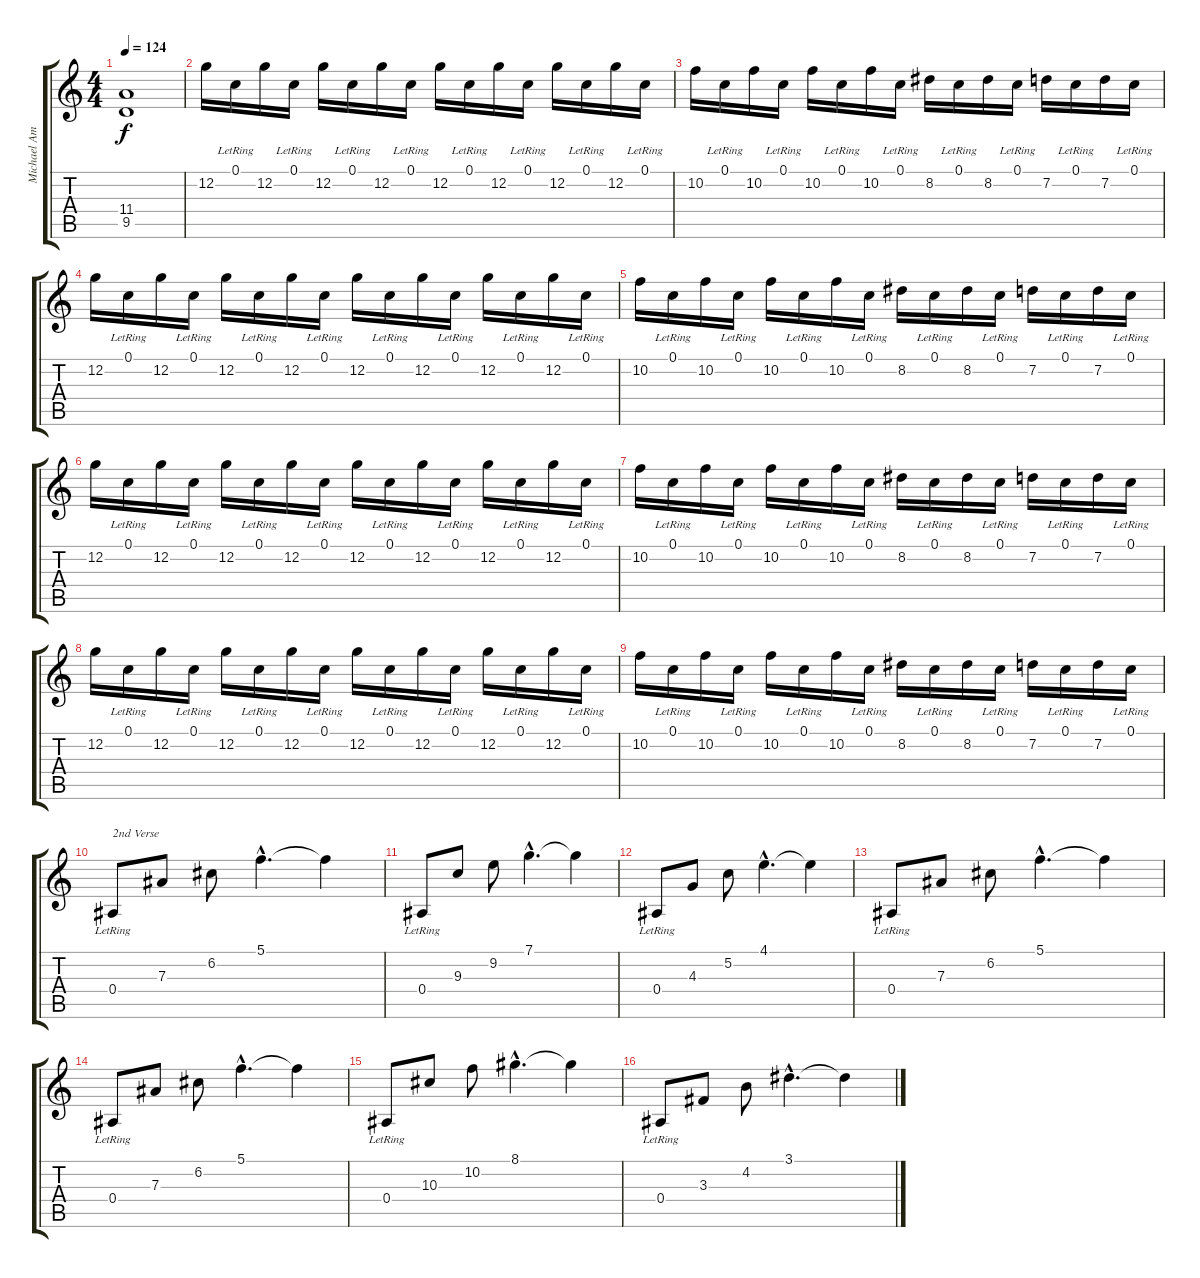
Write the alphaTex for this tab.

\track ("Michael Amott" "Michael Am") {instrument distortionguitar}
\staff {score tabs}
\tuning (C4 G3 Eb3 Bb2 F2 C2) {hide}
\ts (4 4)
\tempo 124
\clef g2
\ks c
(11.4 9.5).1{dy f} |
12.2.16 0.1{lr}.16 12.2.16 0.1{lr}.16 12.2.16 0.1{lr}.16 12.2.16 0.1{lr}.16 12.2.16 0.1{lr}.16 12.2.16 0.1{lr}.16 12.2.16 0.1{lr}.16 12.2.16 0.1{lr}.16 |
10.2.16 0.1{lr}.16 10.2.16 0.1{lr}.16 10.2.16 0.1{lr}.16 10.2.16 0.1{lr}.16 8.2.16 0.1{lr}.16 8.2.16 0.1{lr}.16 7.2.16 0.1{lr}.16 7.2.16 0.1{lr}.16 |
12.2.16 0.1{lr}.16 12.2.16 0.1{lr}.16 12.2.16 0.1{lr}.16 12.2.16 0.1{lr}.16 12.2.16 0.1{lr}.16 12.2.16 0.1{lr}.16 12.2.16 0.1{lr}.16 12.2.16 0.1{lr}.16 |
10.2.16 0.1{lr}.16 10.2.16 0.1{lr}.16 10.2.16 0.1{lr}.16 10.2.16 0.1{lr}.16 8.2.16 0.1{lr}.16 8.2.16 0.1{lr}.16 7.2.16 0.1{lr}.16 7.2.16 0.1{lr}.16 |
12.2.16 0.1{lr}.16 12.2.16 0.1{lr}.16 12.2.16 0.1{lr}.16 12.2.16 0.1{lr}.16 12.2.16 0.1{lr}.16 12.2.16 0.1{lr}.16 12.2.16 0.1{lr}.16 12.2.16 0.1{lr}.16 |
10.2.16 0.1{lr}.16 10.2.16 0.1{lr}.16 10.2.16 0.1{lr}.16 10.2.16 0.1{lr}.16 8.2.16 0.1{lr}.16 8.2.16 0.1{lr}.16 7.2.16 0.1{lr}.16 7.2.16 0.1{lr}.16 |
12.2.16 0.1{lr}.16 12.2.16 0.1{lr}.16 12.2.16 0.1{lr}.16 12.2.16 0.1{lr}.16 12.2.16 0.1{lr}.16 12.2.16 0.1{lr}.16 12.2.16 0.1{lr}.16 12.2.16 0.1{lr}.16 |
10.2.16 0.1{lr}.16 10.2.16 0.1{lr}.16 10.2.16 0.1{lr}.16 10.2.16 0.1{lr}.16 8.2.16 0.1{lr}.16 8.2.16 0.1{lr}.16 7.2.16 0.1{lr}.16 7.2.16 0.1{lr}.16 |
0.4{lr}.8{txt "2nd Verse" instrument electricguitarclean} 7.3.8 6.2.8 5.1{hac}.4{d} 5.1{t}.4 |
0.4{lr}.8 9.3.8 9.2.8 7.1{hac}.4{d} 7.1{t}.4 |
0.4{lr}.8 4.3.8 5.2.8 4.1{hac}.4{d} 4.1{t}.4 |
0.4{lr}.8 7.3.8 6.2.8 5.1{hac}.4{d} 5.1{t}.4 |
0.4{lr}.8 7.3.8 6.2.8 5.1{hac}.4{d} 5.1{t}.4 |
0.4{lr}.8 10.3.8 10.2.8 8.1{hac}.4{d} 8.1{t}.4 |
0.4{lr}.8 3.3.8 4.2.8 3.1{hac}.4{d} 3.1{t}.4
